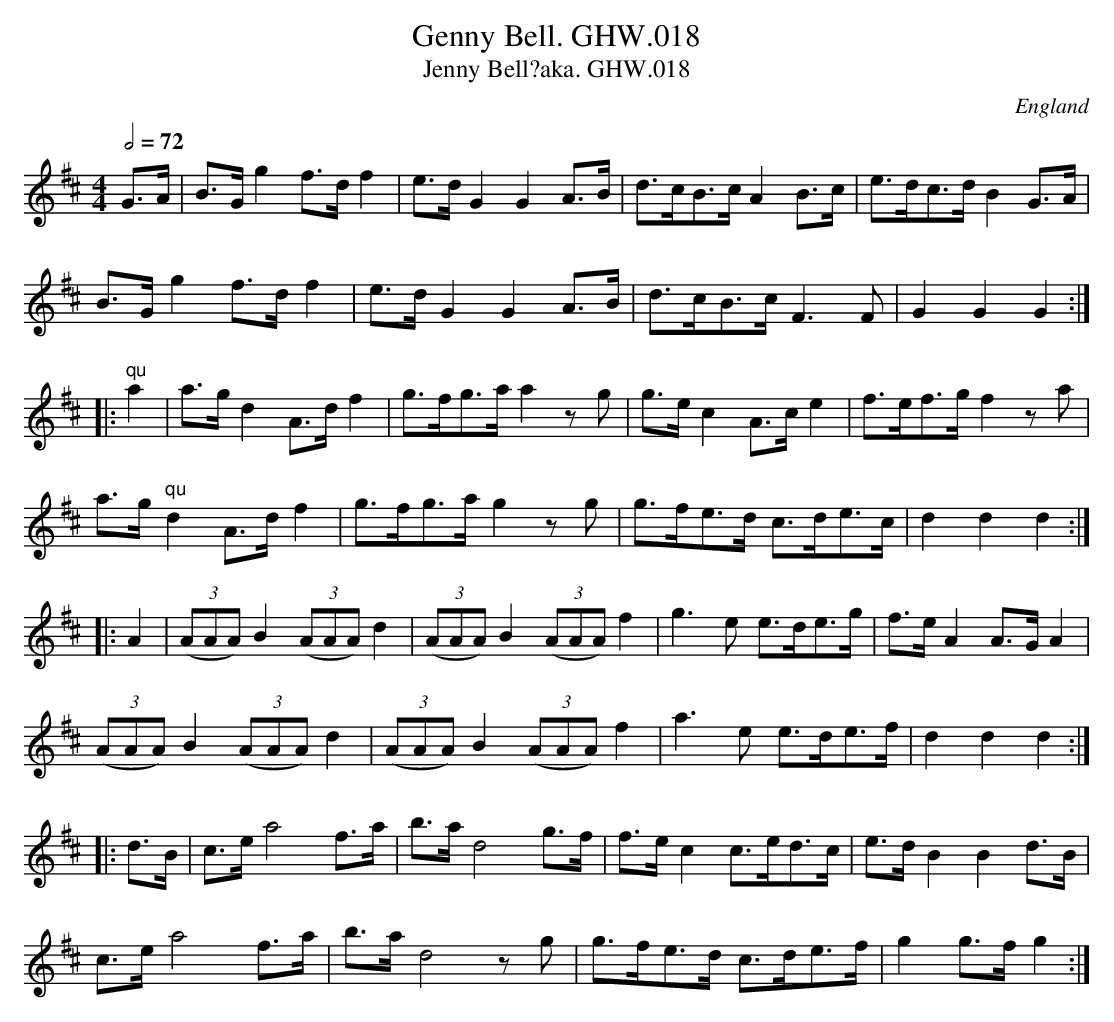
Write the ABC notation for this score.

X:1
T:Genny Bell. GHW.018
T:Jenny Bell?aka. GHW.018
M:4/4
L:1/8
Q:1/2=72
O:England
K:D major
G>A|B>G g2 f>d f2|e>d G2G2 A>B|\
d>cB>c A2 B>c|e>dc>dB2 G>A|!
B>G g2 f>d f2|e>d G2G2 A>B|d>cB>c F3F |G2G2G2:|!
|:"qu"a2|a>g d2 A>d f2|g>fg>a a2 z g|\
g>e c2 A>c e2|f>ef>g f2 z a|!
a>g "qu"d2 A>d f2|g>fg>a g2 z g|g>fe>d c>de>c|d2d2d2:|!
|:A2|((3AAA) B2 ((3AAA) d2|((3AAA) B2 ((3AAA) f2|\
g3 e e>de>g|f>e A2 A>G A2|!
((3AAA) B2 ((3AAA) d2|((3AAA) B2 ((3AAA) f2|\
a3 e e>de>f|d2d2d2:|!
|:d>B|c>e a4 f>a|b>a d4 g>f|f>e c2 c>ed>c|e>d B2B2 d>B|!
c>e a4 f>a|b>a d4 z g|g>fe>d c>de>f|g2g>f g2:|
